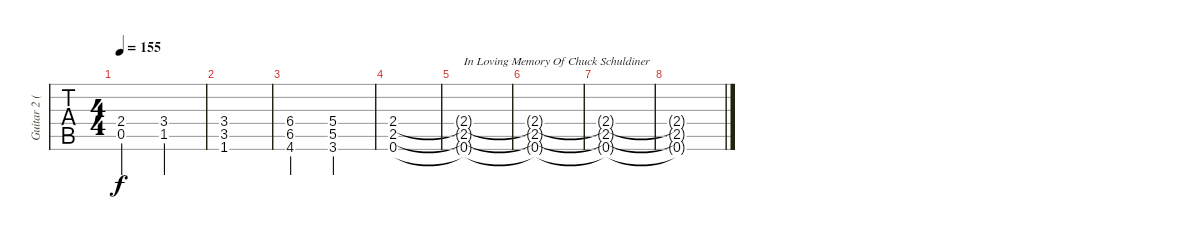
\track ("Guitar 2 (James Murphy)" "Guitar 2 (") {instrument distortionguitar}
\staff {tabs}
\tuning (D4 A3 F3 C3 G2 D2) {hide}
\ts (4 4)
\tempo 155
\clef g2
\ks c
(2.4 0.5).2{dy f} (3.4 1.5).2 |
(3.4 3.5 1.6).1 |
(6.4 6.5 4.6).2 (5.4 5.5 3.6).2 |
(2.4 2.5 0.6).1 |
(2.4{t} 2.5{t} 0.6{t}).1{txt "In Loving Memory Of Chuck Schuldiner " volume 10} |
(2.4{t} 2.5{t} 0.6{t}).1 |
(2.4{t} 2.5{t} 0.6{t}).1{volume 0} |
(2.4{t} 2.5{t} 0.6{t}).1
